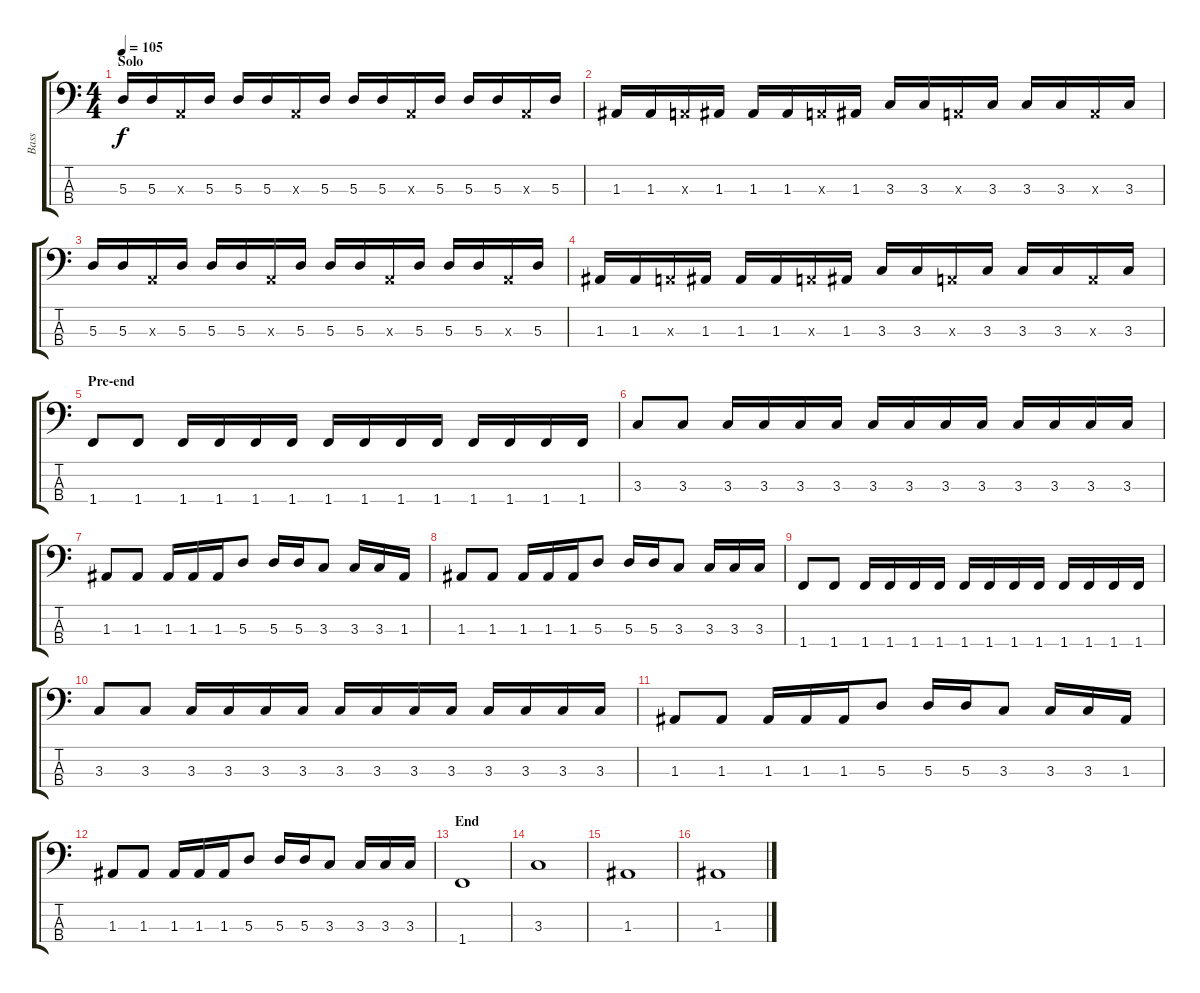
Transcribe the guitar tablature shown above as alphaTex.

\track ("Bass" "Bass") {instrument electricbasspick}
\staff {score tabs}
\tuning (G2 D2 A1 E1) {hide}
\ts (4 4)
\section ("" "Solo")
\tempo 105
\clef f4
\ks c
5.3.16{dy f} 5.3.16 0.3{x}.16 5.3.16 5.3.16 5.3.16 0.3{x}.16 5.3.16 5.3.16 5.3.16 0.3{x}.16 5.3.16 5.3.16 5.3.16 0.3{x}.16 5.3.16 |
1.3.16 1.3.16 0.3{x}.16 1.3.16 1.3.16 1.3.16 0.3{x}.16 1.3.16 3.3.16 3.3.16 0.3{x}.16 3.3.16 3.3.16 3.3.16 0.3{x}.16 3.3.16 |
5.3.16 5.3.16 0.3{x}.16 5.3.16 5.3.16 5.3.16 0.3{x}.16 5.3.16 5.3.16 5.3.16 0.3{x}.16 5.3.16 5.3.16 5.3.16 0.3{x}.16 5.3.16 |
1.3.16 1.3.16 0.3{x}.16 1.3.16 1.3.16 1.3.16 0.3{x}.16 1.3.16 3.3.16 3.3.16 0.3{x}.16 3.3.16 3.3.16 3.3.16 0.3{x}.16 3.3.16 |
\section ("" "Pre-end")
1.4.8 1.4.8 1.4.16 1.4.16 1.4.16 1.4.16 1.4.16 1.4.16 1.4.16 1.4.16 1.4.16 1.4.16 1.4.16 1.4.16 |
3.3.8 3.3.8 3.3.16 3.3.16 3.3.16 3.3.16 3.3.16 3.3.16 3.3.16 3.3.16 3.3.16 3.3.16 3.3.16 3.3.16 |
1.3.8 1.3.8 1.3.16 1.3.16 1.3.16 5.3.8 5.3.16 5.3.16 3.3.8 3.3.16 3.3.16 1.3.16 |
1.3.8 1.3.8 1.3.16 1.3.16 1.3.16 5.3.8 5.3.16 5.3.16 3.3.8 3.3.16 3.3.16 3.3.16 |
1.4.8 1.4.8 1.4.16 1.4.16 1.4.16 1.4.16 1.4.16 1.4.16 1.4.16 1.4.16 1.4.16 1.4.16 1.4.16 1.4.16 |
3.3.8 3.3.8 3.3.16 3.3.16 3.3.16 3.3.16 3.3.16 3.3.16 3.3.16 3.3.16 3.3.16 3.3.16 3.3.16 3.3.16 |
1.3.8 1.3.8 1.3.16 1.3.16 1.3.16 5.3.8 5.3.16 5.3.16 3.3.8 3.3.16 3.3.16 1.3.16 |
1.3.8 1.3.8 1.3.16 1.3.16 1.3.16 5.3.8 5.3.16 5.3.16 3.3.8 3.3.16 3.3.16 3.3.16 |
\section ("" "End")
1.4.1 |
3.3.1 |
1.3.1 |
1.3.1
